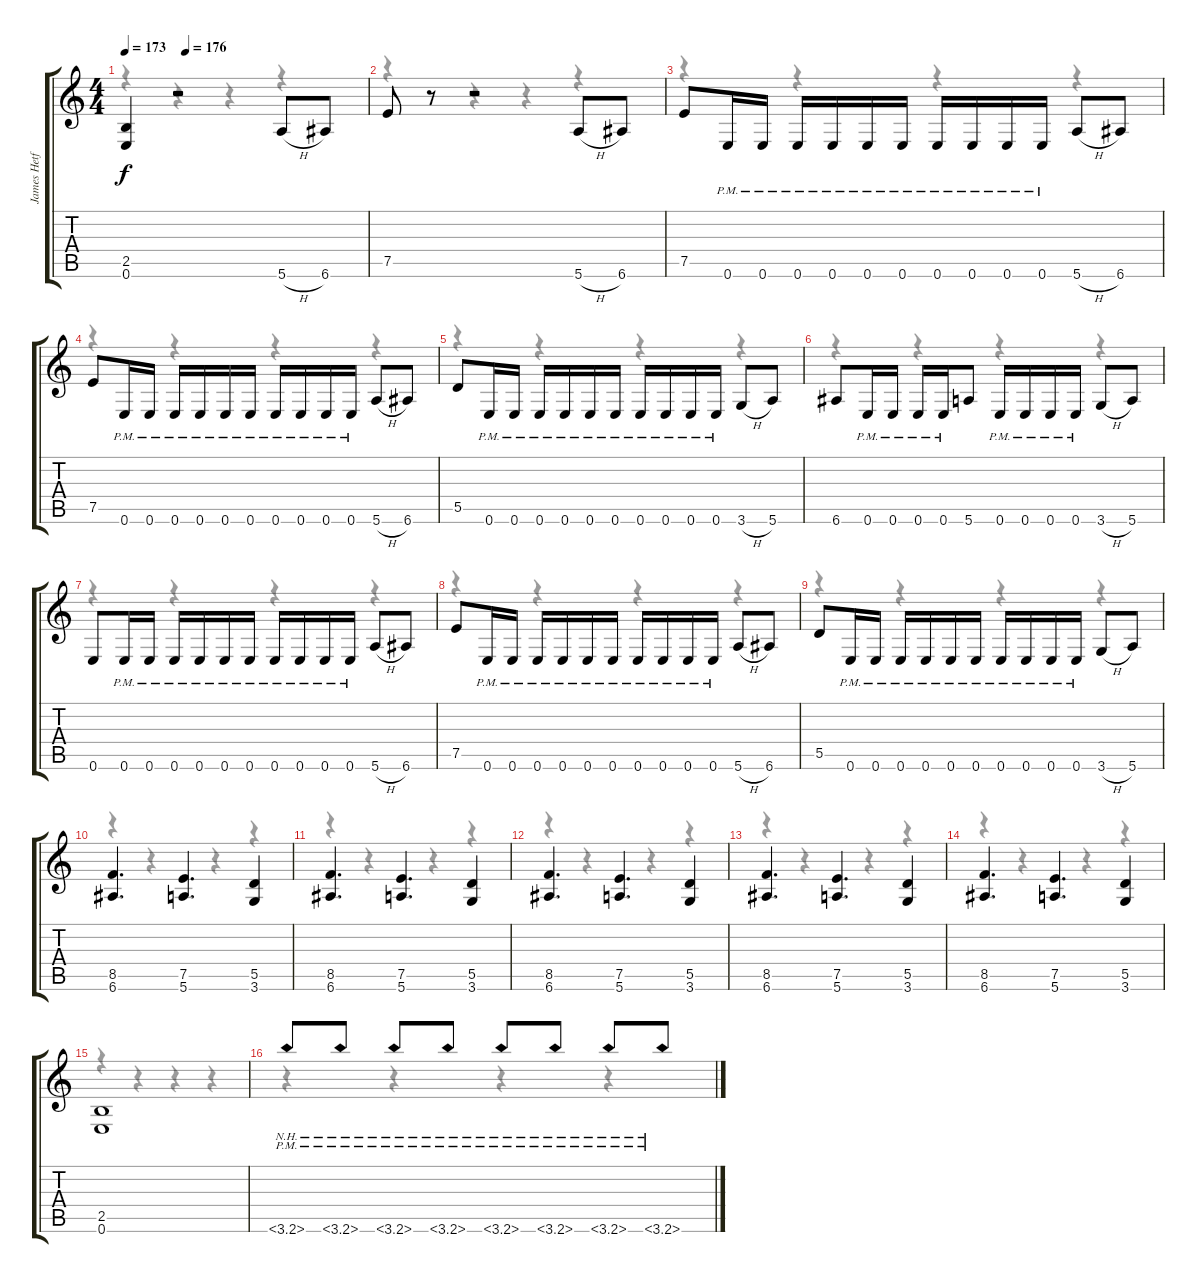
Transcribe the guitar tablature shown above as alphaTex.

\track ("James Hetfield" "James Hetf") {instrument distortionguitar}
\staff {score tabs}
\tuning (E4 B3 G3 D3 A2 E2) {hide}
\voice
\ts (4 4)
\tempo 173
\tempo (176 0.25)
\clef g2
\ks c
(2.5 0.6).4{dy f} r.2 5.6{h}.8 6.6.8 |
7.5.8 r.8 r.2 5.6{h}.8 6.6.8 |
7.5.8 0.6{pm}.16 0.6{pm}.16 0.6{pm}.16 0.6{pm}.16 0.6{pm}.16 0.6{pm}.16 0.6{pm}.16 0.6{pm}.16 0.6{pm}.16 0.6{pm}.16 5.6{h}.8 6.6.8 |
7.5.8 0.6{pm}.16 0.6{pm}.16 0.6{pm}.16 0.6{pm}.16 0.6{pm}.16 0.6{pm}.16 0.6{pm}.16 0.6{pm}.16 0.6{pm}.16 0.6{pm}.16 5.6{h}.8 6.6.8 |
5.5.8 0.6{pm}.16 0.6{pm}.16 0.6{pm}.16 0.6{pm}.16 0.6{pm}.16 0.6{pm}.16 0.6{pm}.16 0.6{pm}.16 0.6{pm}.16 0.6{pm}.16 3.6{h}.8 5.6.8 |
6.6.8 0.6{pm}.16 0.6{pm}.16 0.6{pm}.16 0.6{pm}.16 5.6.8 0.6{pm}.16 0.6{pm}.16 0.6{pm}.16 0.6{pm}.16 3.6{h}.8 5.6.8 |
0.6.8 0.6{pm}.16 0.6{pm}.16 0.6{pm}.16 0.6{pm}.16 0.6{pm}.16 0.6{pm}.16 0.6{pm}.16 0.6{pm}.16 0.6{pm}.16 0.6{pm}.16 5.6{h}.8 6.6.8 |
7.5.8 0.6{pm}.16 0.6{pm}.16 0.6{pm}.16 0.6{pm}.16 0.6{pm}.16 0.6{pm}.16 0.6{pm}.16 0.6{pm}.16 0.6{pm}.16 0.6{pm}.16 5.6{h}.8 6.6.8 |
5.5.8 0.6{pm}.16 0.6{pm}.16 0.6{pm}.16 0.6{pm}.16 0.6{pm}.16 0.6{pm}.16 0.6{pm}.16 0.6{pm}.16 0.6{pm}.16 0.6{pm}.16 3.6{h}.8 5.6.8 |
(8.5 6.6).4{d} (7.5 5.6).4{d} (5.5 3.6).4 |
(8.5 6.6).4{d} (7.5 5.6).4{d} (5.5 3.6).4 |
(8.5 6.6).4{d} (7.5 5.6).4{d} (5.5 3.6).4 |
(8.5 6.6).4{d} (7.5 5.6).4{d} (5.5 3.6).4 |
(8.5 6.6).4{d} (7.5 5.6).4{d} (5.5 3.6).4 |
(2.5 0.6).1 |
3.6{nh pm}.8 3.6{nh pm}.8 3.6{nh pm}.8 3.6{nh pm}.8 3.6{nh pm}.8 3.6{nh pm}.8 3.6{nh pm}.8 3.6{nh pm}.8
\voice
\clef g2
\ottava regular
\simile none
\ks c
r.4{dy f} r.4 r.4 r.4 |
r.4 r.4 r.4 r.4 |
r.4 r.4 r.4 r.4 |
r.4 r.4 r.4 r.4 |
r.4 r.4 r.4 r.4 |
r.4 r.4 r.4 r.4 |
r.4 r.4 r.4 r.4 |
r.4 r.4 r.4 r.4 |
r.4 r.4 r.4 r.4 |
r.4 r.4 r.4 r.4 |
r.4 r.4 r.4 r.4 |
r.4 r.4 r.4 r.4 |
r.4 r.4 r.4 r.4 |
r.4 r.4 r.4 r.4 |
r.4 r.4 r.4 r.4 |
r.4 r.4 r.4 r.4
